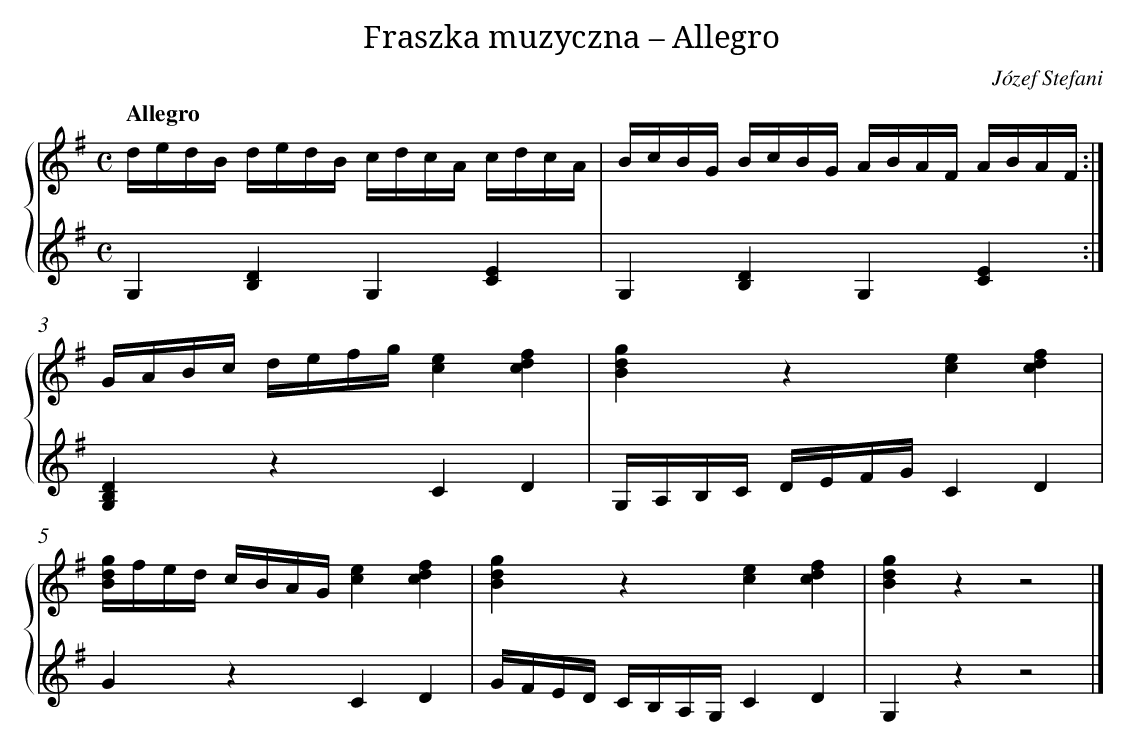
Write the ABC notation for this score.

X:1
T: Fraszka muzyczna – Allegro
C: Józef Stefani
L: 1/16
M: C
Q: "Allegro"
%%staves {1 2}
V: 1 clef=treble
V: 2 clef=treble
K: G
[V:1] dedB dedB cdcA cdcA |
[V:2] G,4[D4B,4]G,4[E4C4] |
[V:1] BcBG BcBG ABAF ABAF :|]
[V:2] G,4[D4B,4]G,4[E4C4] :|]
[V:1] GABc defg[e4c4][f4d4c4] |
[V:2] [D4B,4G,4]z4C4D4 |
[V:1] [g4d4B4]z4[e4c4][f4d4c4] |
[V:2] G,A,B,C DEFGC4D4 |
[V:1] [gdB]fed cBAG[e4c4][f4d4c4] |
[V:2] G4z4C4D4 |
[V:1] [g4d4B4]z4[e4c4][f4d4c4] |
[V:2] GFED CB,A,G,C4D4 |
[V:1] [g4d4B4]z4z8 |]
[V:2] G,4z4z8 |]
